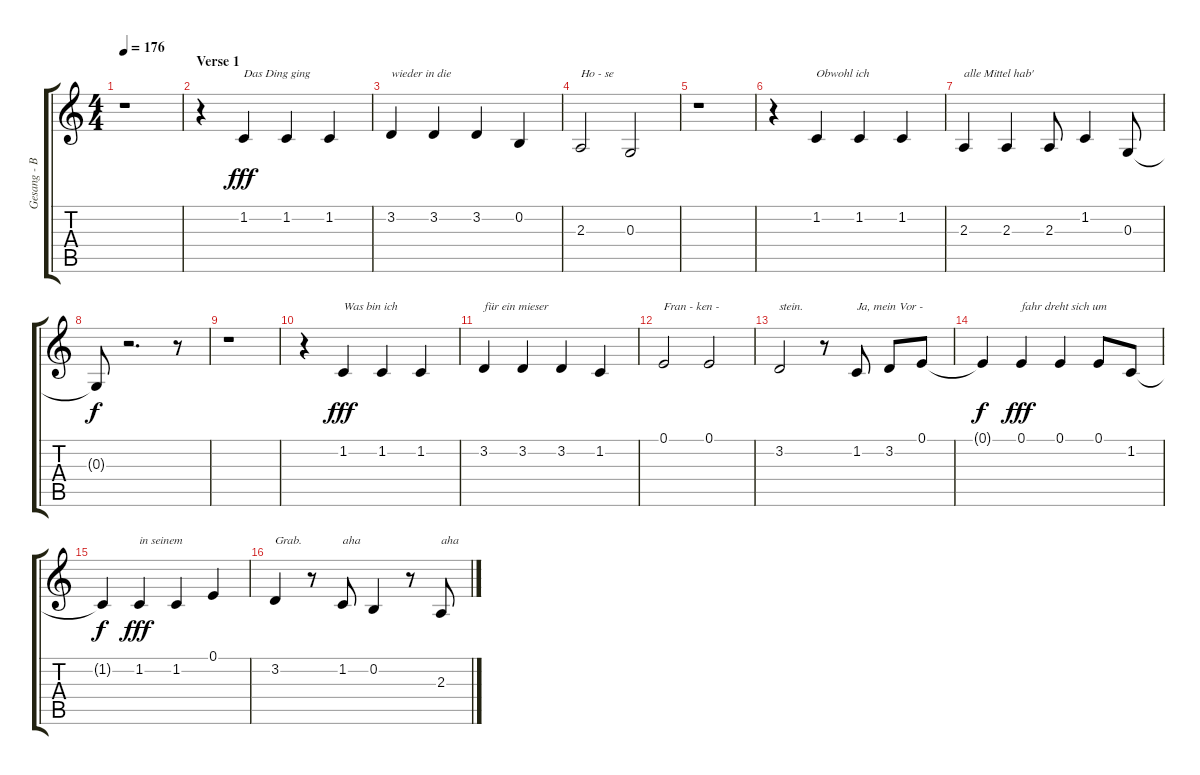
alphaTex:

\track ("Gesang - Bela B." "Gesang - B") {instrument lead8bassandlead}
\staff {score tabs}
\tuning (E4 B3 G3 D3 A2 E2) {hide}
\ts (4 4)
\tempo 176
\clef g2
\ks c
r.1{dy fff instrument lead8bassandlead} |
\section ("" "Verse 1")
r.4 1.2.4{txt "Das Ding ging"} 1.2.4 1.2.4 |
3.2.4{txt "wieder in die"} 3.2.4 3.2.4 0.2.4 |
2.3.2{txt "Ho - se"} 0.3.2 |
r.1 |
r.4 1.2.4{txt "Obwohl ich "} 1.2.4 1.2.4 |
2.3.4{txt "alle Mittel hab'"} 2.3.4 2.3.8 1.2.4 0.3.8 |
0.3{t}.8{dy f} r.2{d} r.8 |
r.1 |
r.4 1.2.4{txt "Was bin ich" dy fff} 1.2.4 1.2.4 |
3.2.4{txt "für ein mieser"} 3.2.4 3.2.4 1.2.4 |
0.1.2{txt "Fran - ken - "} 0.1.2 |
3.2.2{txt "stein."} r.8 1.2.8{txt "Ja, mein Vor -"} 3.2.8 0.1.8 |
0.1{t}.4{dy f} 0.1.4{txt "fahr dreht sich um" dy fff} 0.1.4 0.1.8 1.2.8 |
1.2{t}.4{dy f} 1.2.4{txt "in seinem" dy fff} 1.2.4 0.1.4 |
3.2.4{txt "Grab."} r.8 1.2.8{txt "aha"} 0.2.4 r.8 2.3.8{txt "aha"}
